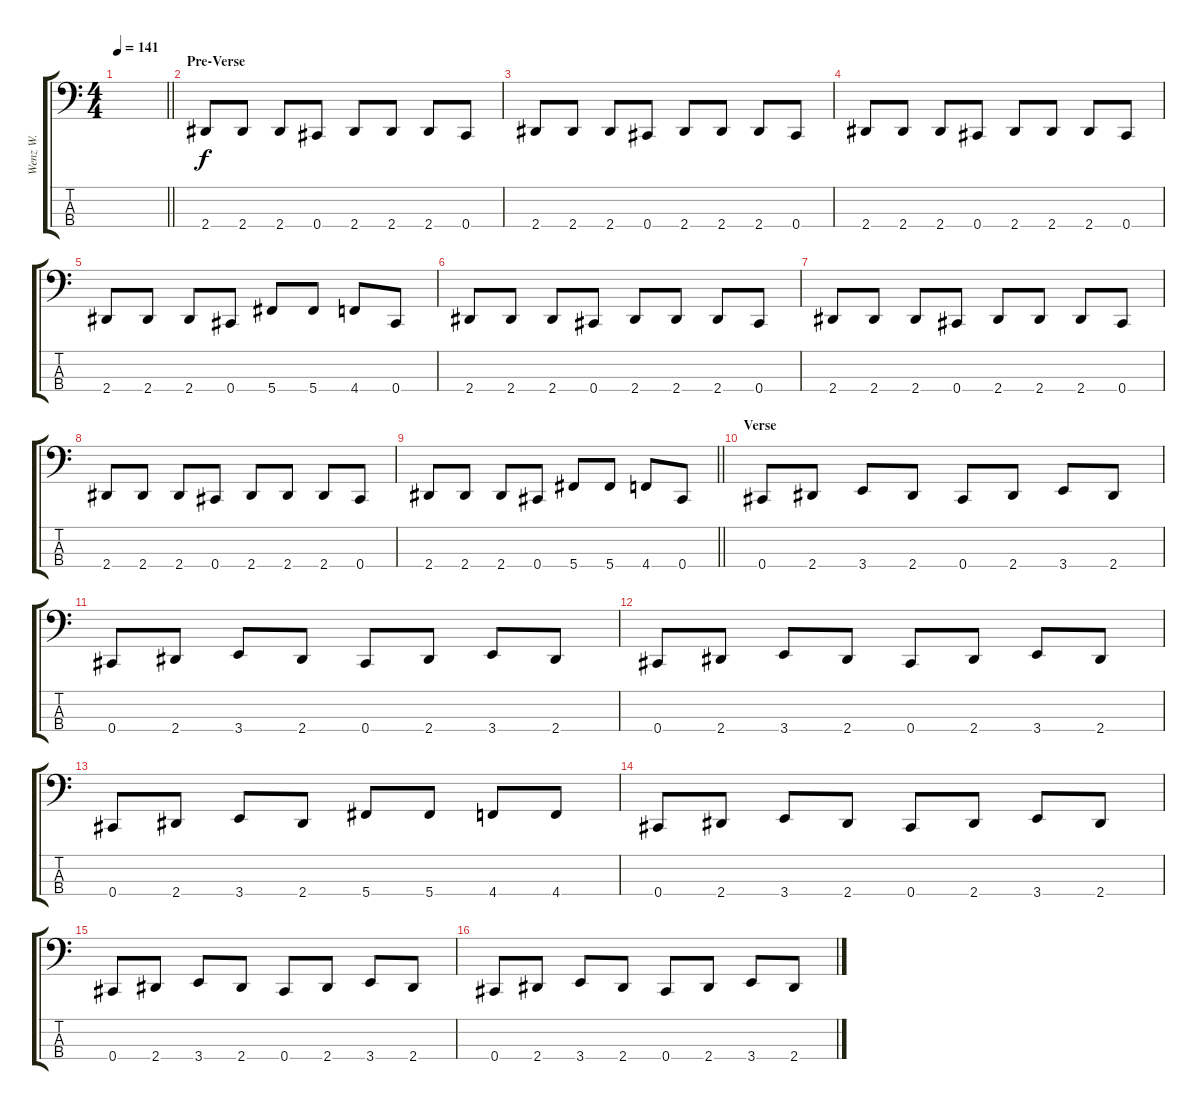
\track ("Wenz W." "Wenz W.") {instrument electricbasspick}
\staff {score tabs}
\tuning (Gb2 Db2 Ab1 Db1) {hide}
\ts (4 4)
\tempo 141
\clef f4
\barLineRight lightlight
\ks c
|
\section ("" "Pre-Verse")
2.4.8 2.4.8 2.4.8 0.4.8 2.4.8 2.4.8 2.4.8 0.4.8 |
2.4.8 2.4.8 2.4.8 0.4.8 2.4.8 2.4.8 2.4.8 0.4.8 |
2.4.8 2.4.8 2.4.8 0.4.8 2.4.8 2.4.8 2.4.8 0.4.8 |
2.4.8 2.4.8 2.4.8 0.4.8 5.4.8 5.4.8 4.4.8 0.4.8 |
2.4.8 2.4.8 2.4.8 0.4.8 2.4.8 2.4.8 2.4.8 0.4.8 |
2.4.8 2.4.8 2.4.8 0.4.8 2.4.8 2.4.8 2.4.8 0.4.8 |
2.4.8 2.4.8 2.4.8 0.4.8 2.4.8 2.4.8 2.4.8 0.4.8 |
\barLineRight lightlight
2.4.8 2.4.8 2.4.8 0.4.8 5.4.8 5.4.8 4.4.8 0.4.8 |
\section ("" "Verse")
0.4.8 2.4.8 3.4.8 2.4.8 0.4.8 2.4.8 3.4.8 2.4.8 |
0.4.8 2.4.8 3.4.8 2.4.8 0.4.8 2.4.8 3.4.8 2.4.8 |
0.4.8 2.4.8 3.4.8 2.4.8 0.4.8 2.4.8 3.4.8 2.4.8 |
0.4.8 2.4.8 3.4.8 2.4.8 5.4.8 5.4.8 4.4.8 4.4.8 |
0.4.8 2.4.8 3.4.8 2.4.8 0.4.8 2.4.8 3.4.8 2.4.8 |
0.4.8 2.4.8 3.4.8 2.4.8 0.4.8 2.4.8 3.4.8 2.4.8 |
0.4.8 2.4.8 3.4.8 2.4.8 0.4.8 2.4.8 3.4.8 2.4.8
